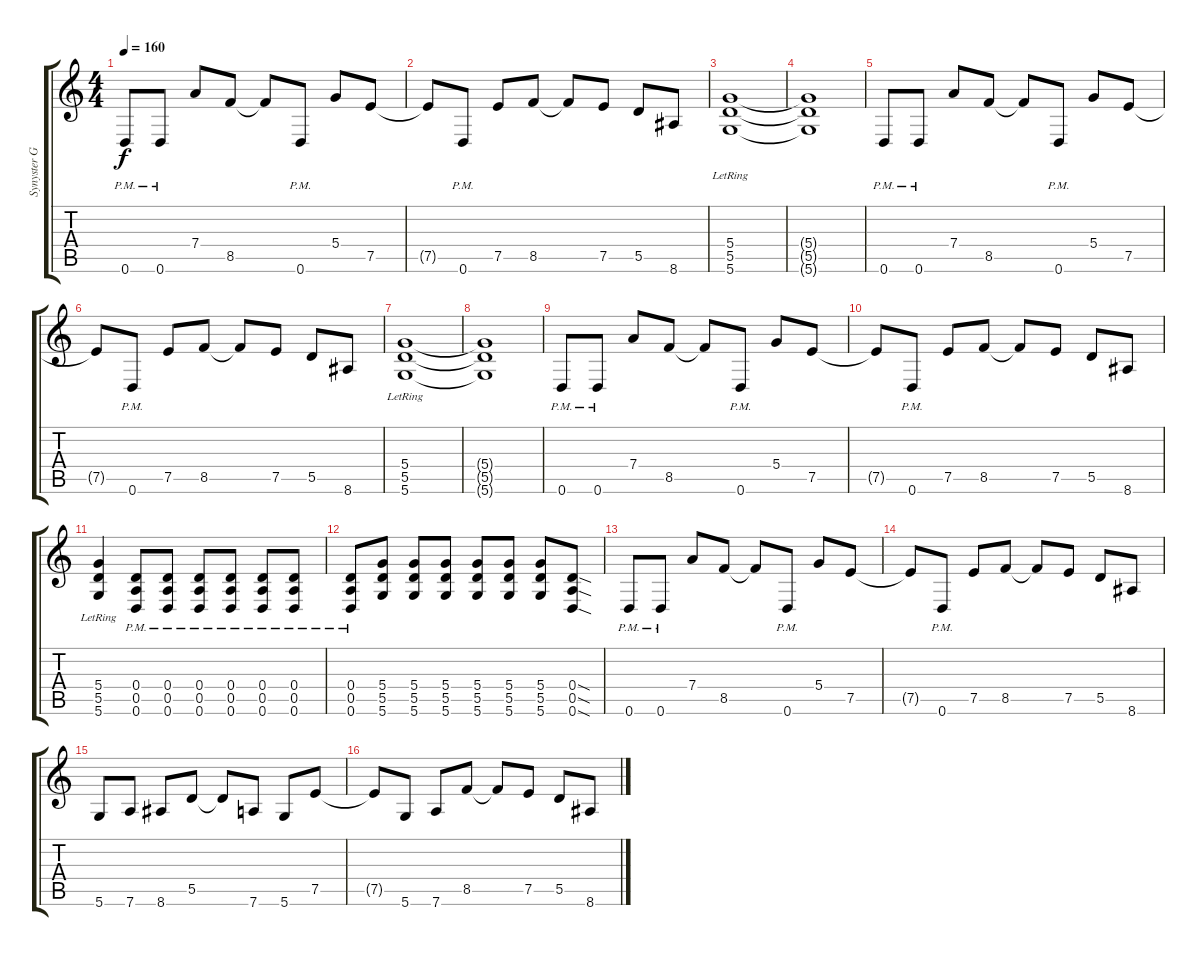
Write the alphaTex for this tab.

\track ("Synyster Gates" "Synyster G") {instrument distortionguitar}
\staff {score tabs}
\tuning (E4 B3 G3 D3 A2 D2) {hide}
\ts (4 4)
\tempo 160
\clef g2
\ks c
0.6{pm}.8{dy f} 0.6{pm}.8 7.4.8 8.5.8 8.5{t}.8 0.6{pm}.8 5.4.8 7.5.8 |
7.5{t}.8 0.6{pm}.8 7.5.8 8.5.8 8.5{t}.8 7.5.8 5.5.8 8.6.8 |
(5.4{lr} 5.5{lr} 5.6{lr}).1 |
(5.4{t} 5.5{t} 5.6{t}).1 |
0.6{pm}.8 0.6{pm}.8 7.4.8 8.5.8 8.5{t}.8 0.6{pm}.8 5.4.8 7.5.8 |
7.5{t}.8 0.6{pm}.8 7.5.8 8.5.8 8.5{t}.8 7.5.8 5.5.8 8.6.8 |
(5.4{lr} 5.5{lr} 5.6{lr}).1 |
(5.4{t} 5.5{t} 5.6{t}).1 |
0.6{pm}.8 0.6{pm}.8 7.4.8 8.5.8 8.5{t}.8 0.6{pm}.8 5.4.8 7.5.8 |
7.5{t}.8 0.6{pm}.8 7.5.8 8.5.8 8.5{t}.8 7.5.8 5.5.8 8.6.8 |
(5.4 5.5 5.6{lr}).4 (0.4{pm} 0.5{pm} 0.6{pm}).8 (0.4{pm} 0.5{pm} 0.6{pm}).8 (0.4{pm} 0.5{pm} 0.6{pm}).8 (0.4{pm} 0.5{pm} 0.6{pm}).8 (0.4{pm} 0.5{pm} 0.6{pm}).8 (0.4{pm} 0.5{pm} 0.6{pm}).8 |
(0.4{pm} 0.5{pm} 0.6{pm}).8 (5.4 5.5 5.6).8 (5.4 5.5 5.6).8 (5.4 5.5 5.6).8 (5.4 5.5 5.6).8 (5.4 5.5 5.6).8 (5.4 5.5 5.6).8 (0.4{sod} 0.5{sod} 0.6{sod}).8 |
0.6{pm}.8 0.6{pm}.8 7.4.8 8.5.8 8.5{t}.8 0.6{pm}.8 5.4.8 7.5.8 |
7.5{t}.8 0.6{pm}.8 7.5.8 8.5.8 8.5{t}.8 7.5.8 5.5.8 8.6.8 |
5.6.8 7.6.8 8.6.8 5.5.8 5.5{t}.8 7.6.8 5.6.8 7.5.8 |
7.5{t}.8 5.6.8 7.6.8 8.5.8 8.5{t}.8 7.5.8 5.5.8 8.6.8
